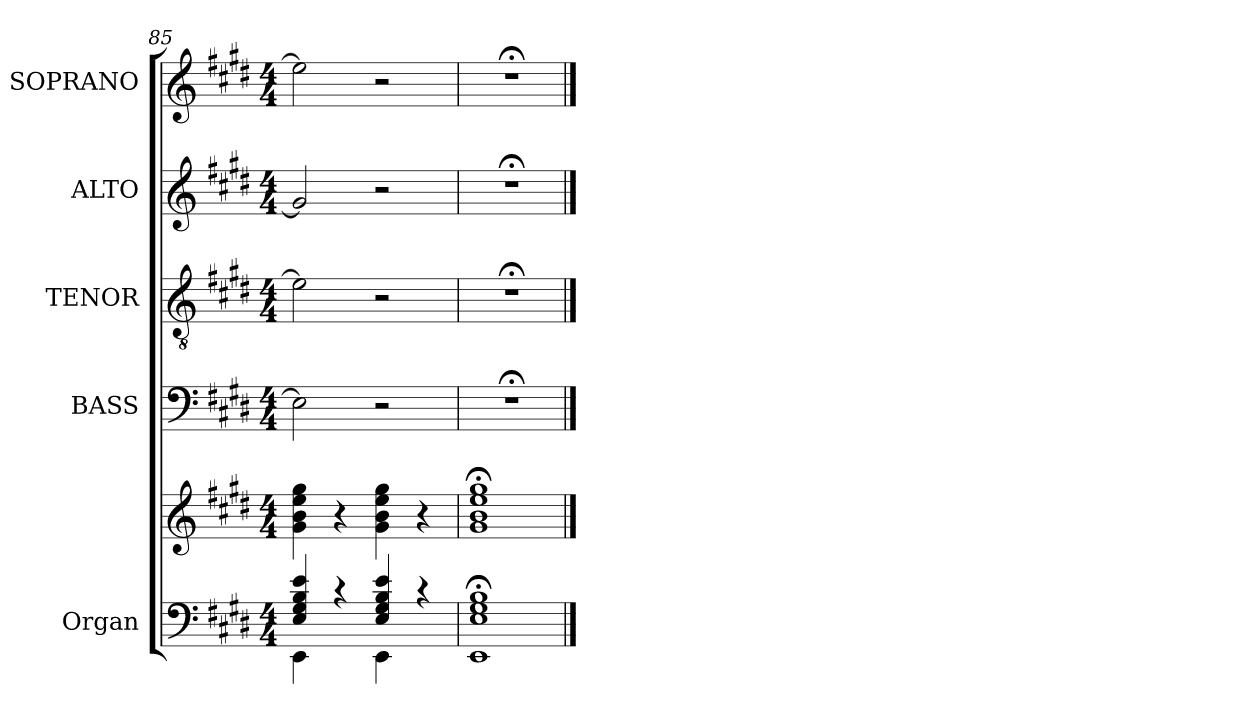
**kern	**kern	**kern	**text	**kern	**text	**kern	**text	**kern	**text
*part5	*part5	*part4	*part4	*part3	*part3	*part2	*part2	*part1	*part1
*staff6	*staff5	*staff4	*staff4	*staff3	*staff3	*staff2	*staff2	*staff1	*staff1
*I"Organ	*	*I"BASS	*	*I"TENOR	*	*I"ALTO	*	*I"SOPRANO	*
*	*	*I'B.	*	*I'T.	*	*I'A.	*	*I'S.	*
*clefF4	*clefG2	*clefF4	*	*clefGv2	*	*clefG2	*	*clefG2	*
*k[f#c#g#d#]	*k[f#c#g#d#]	*k[f#c#g#d#]	*	*k[f#c#g#d#]	*	*k[f#c#g#d#]	*	*k[f#c#g#d#]	*
*E:	*E:	*E:	*	*E:	*	*E:	*	*E:	*
*M4/4	*M4/4	*M4/4	*	*M4/4	*	*M4/4	*	*M4/4	*
=85	=85	=85	=85	=85	=85	=85	=85	=85	=85
*^	*	*	*	*	*	*	*	*	*
4E/ 4G#/ 4B/ 4e/	4EE\	4g#\ 4b\ 4ee\ 4gg#\	2E\]	.	2e\]	.	2g#/]	.	2ee\]	.
4rc	4ryy	4r	.	.	.	.	.	.	.	.
4E/ 4G#/ 4B/ 4e/	4EE\	4g#\ 4b\ 4ee\ 4gg#\	2r	.	2r	.	2r	.	2r	.
4rc	4ryy	4r	.	.	.	.	.	.	.	.
*v	*v	*	*	*	*	*	*	*	*	*
=86	=86	=86	=86	=86	=86	=86	=86	=86	=86
1EE; 1E; 1G#; 1B;	1g#;< 1b;< 1ee;< 1gg#;<	1r;<	.	1r;<	.	1r;<	.	1r;<	.
==	==	==	==	==	==	==	==	==	==
*-	*-	*-	*-	*-	*-	*-	*-	*-	*-
